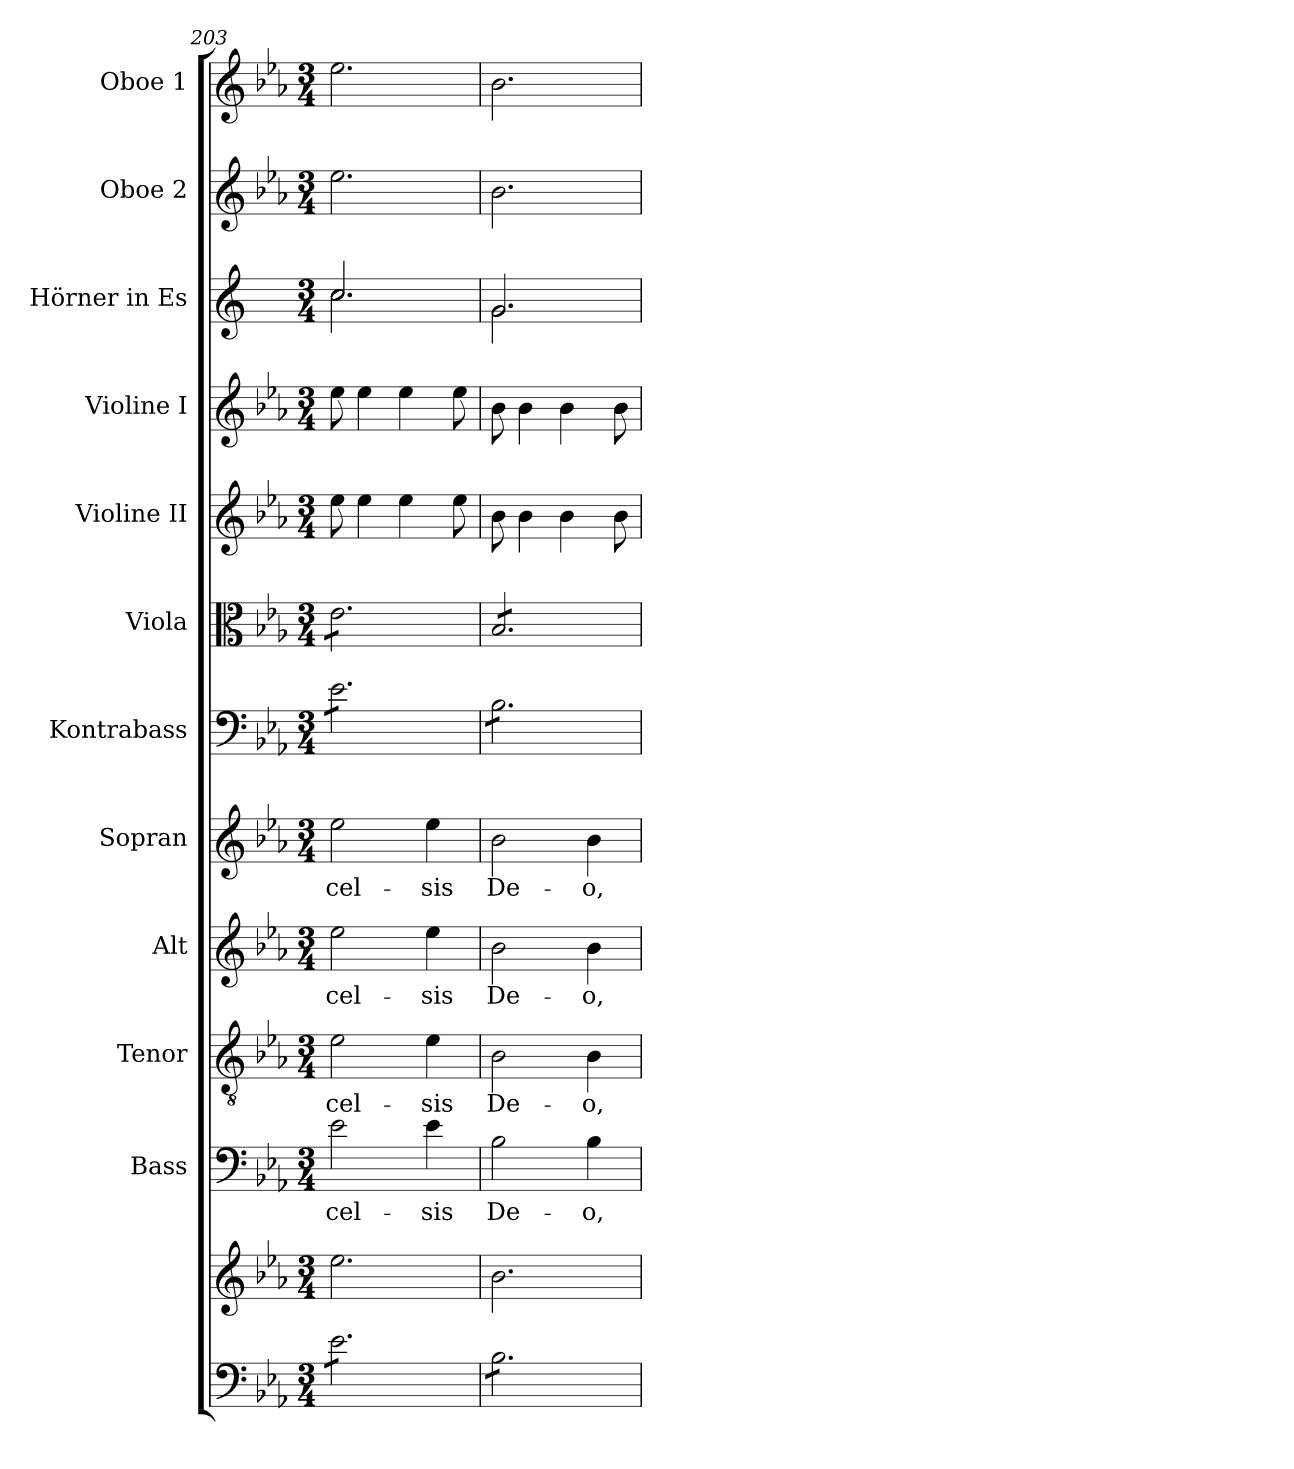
**kern	**kern	**kern	**text	**kern	**text	**kern	**text	**kern	**text	**kern	**kern	**kern	**kern	**kern	**kern	**kern
*part12	*part12	*part11	*part11	*part10	*part10	*part9	*part9	*part8	*part8	*part7	*part6	*part5	*part4	*part3	*part2	*part1
*staff13	*staff12	*staff11	*staff11	*staff10	*staff10	*staff9	*staff9	*staff8	*staff8	*staff7	*staff6	*staff5	*staff4	*staff3	*staff2	*staff1
*	*	*I"Bass	*	*I"Tenor	*	*I"Alt	*	*I"Sopran	*	*I"Kontrabass	*I"Viola	*I"Violine II	*I"Violine I	*I"Hörner in Es	*I"Oboe 2	*I"Oboe 1
*	*	*I'B.	*	*I'T.	*	*I'A.	*	*I'S.	*	*I'Kb.	*I'Vla.	*I'Vl. II	*I'Vl. I	*	*I'Ob. 2	*I'Ob. 1
!!LO:PB:g=z
*clefF4	*clefG2	*clefF4	*	*clefGv2	*	*clefG2	*	*clefG2	*	*clefF4	*clefC3	*clefG2	*clefG2	*clefG2	*clefG2	*clefG2
*	*	*	*	*	*	*	*	*	*	*ITrd7c12	*	*	*	*ITrd5c9	*	*
*k[b-e-a-]	*k[b-e-a-]	*k[b-e-a-]	*	*k[b-e-a-]	*	*k[b-e-a-]	*	*k[b-e-a-]	*	*k[b-e-a-]	*k[b-e-a-]	*k[b-e-a-]	*k[b-e-a-]	*k[b-e-a-]	*k[b-e-a-]	*k[b-e-a-]
*E-:	*E-:	*E-:	*	*E-:	*	*E-:	*	*E-:	*	*E-:	*E-:	*E-:	*E-:	*E-:	*E-:	*E-:
*M3/4	*M3/4	*M3/4	*	*M3/4	*	*M3/4	*	*M3/4	*	*M3/4	*M3/4	*M3/4	*M3/4	*M3/4	*M3/4	*M3/4
=203	=203	=203	=203	=203	=203	=203	=203	=203	=203	=203	=203	=203	=203	=203	=203	=203
!	!	!	!LO:LY:b	!	!LO:LY:b	!	!LO:LY:b	!	!LO:LY:b	!	!	!	!	!	!	!
*	*	*	*	*	*	*	*	*	*	*	*	*	*	*^	*	*
*tremolo	*	*	*	*	*	*	*	*	*	*	*	*	*	*	*	*	*
*	*	*	*	*	*	*	*	*	*	*tremolo	*	*	*	*	*	*	*
*	*	*	*	*	*	*	*	*	*	*	*tremolo	*	*	*	*	*	*
8e-\L	2.ee-\	2e-\	-cel-	2e-\	-cel-	2ee-\	-cel-	2ee-\	-cel-	8E-\L	8e-\L	8ee-\	8ee-\	2.e-/	2.e-\	2.ee-\	2.ee-\
8e-\	.	.	.	.	.	.	.	.	.	8E-\	8e-\	4ee-\	4ee-\	.	.	.	.
8e-\	.	.	.	.	.	.	.	.	.	8E-\	8e-\	.	.	.	.	.	.
8e-\	.	.	.	.	.	.	.	.	.	8E-\	8e-\	4ee-\	4ee-\	.	.	.	.
!	!	!	!LO:LY:b	!	!LO:LY:b	!	!LO:LY:b	!	!LO:LY:b	!	!	!	!	!	!	!	!
8e-\	.	4e-\	-sis	4e-\	-sis	4ee-\	-sis	4ee-\	-sis	8E-\	8e-\	.	.	.	.	.	.
8e-\J	.	.	.	.	.	.	.	.	.	8E-\J	8e-\J	8ee-\	8ee-\	.	.	.	.
=204	=204	=204	=204	=204	=204	=204	=204	=204	=204	=204	=204	=204	=204	=204	=204	=204	=204
!	!	!	!LO:LY:b	!	!LO:LY:b	!	!LO:LY:b	!	!LO:LY:b	!	!	!	!	!	!	!	!
8B-\L	2.b-\	2B-\	De-	2B-\	De-	2b-\	De-	2b-\	De-	8BB-\L	8B-/L	8b-\	8b-\	2.B-/	2.B-\	2.b-\	2.b-\
8B-\	.	.	.	.	.	.	.	.	.	8BB-\	8B-/	4b-\	4b-\	.	.	.	.
8B-\	.	.	.	.	.	.	.	.	.	8BB-\	8B-/	.	.	.	.	.	.
8B-\	.	.	.	.	.	.	.	.	.	8BB-\	8B-/	4b-\	4b-\	.	.	.	.
!	!	!	!LO:LY:b	!	!LO:LY:b	!	!LO:LY:b	!	!LO:LY:b	!	!	!	!	!	!	!	!
8B-\	.	4B-\	-o,	4B-\	-o,	4b-\	-o,	4b-\	-o,	8BB-\	8B-/	.	.	.	.	.	.
8B-\J	.	.	.	.	.	.	.	.	.	8BB-\J	8B-/J	8b-\	8b-\	.	.	.	.
*	*	*	*	*	*	*	*	*	*	*	*Xtremolo	*	*	*	*	*	*
*	*	*	*	*	*	*	*	*	*	*Xtremolo	*	*	*	*	*	*	*
*Xtremolo	*	*	*	*	*	*	*	*	*	*	*	*	*	*	*	*	*
*	*	*	*	*	*	*	*	*	*	*	*	*	*	*v	*v	*	*
=	=	=	=	=	=	=	=	=	=	=	=	=	=	=	=	=
*-	*-	*-	*-	*-	*-	*-	*-	*-	*-	*-	*-	*-	*-	*-	*-	*-
